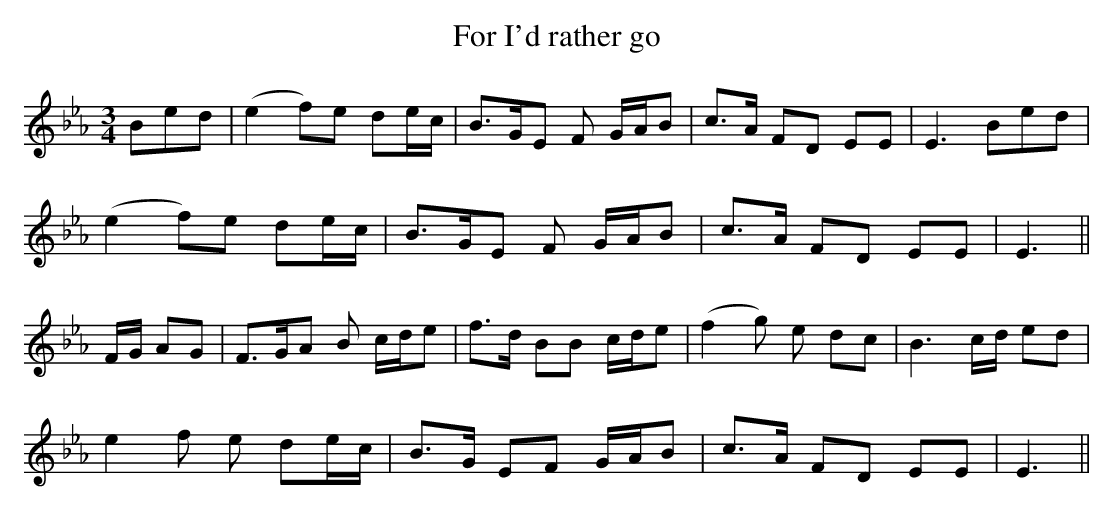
X:1
T:For I'd rather go
M:3/4
L:1/8
K:Eb
Bed | (e2f)e de/c/ | B>GE F G/A/B | c>A FD EE | E3 Bed |
(e2f)e de/c/ | B>GE F G/A/B | c>A FD EE | E3 ||
F/G/ AG | F>GA B c/d/e | f>d BB c/d/e | (f2g) e dc | B3 c/d/ ed |
e2f e de/c/ | B>G EF G/A/B | c>A FD EE | E3 ||
